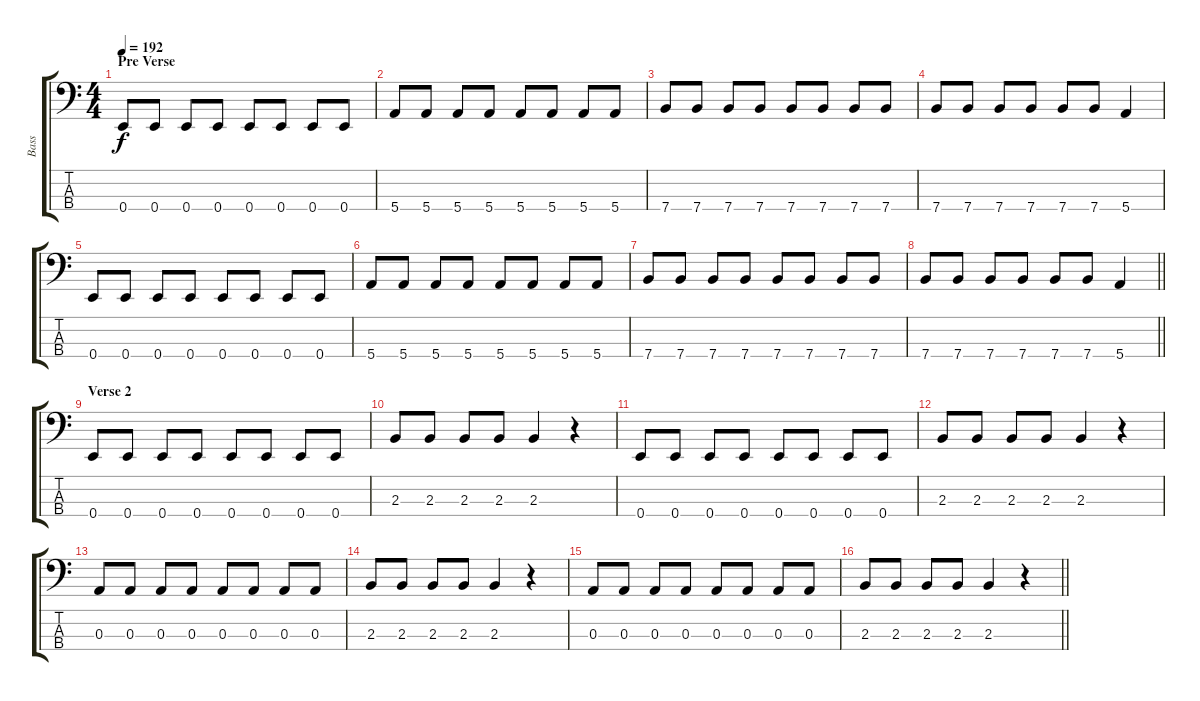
\track ("Bass" "Bass") {instrument slapbass2}
\staff {score tabs}
\tuning (G2 D2 A1 E1) {hide}
\ts (4 4)
\section ("" "Pre Verse")
\tempo 192
\clef f4
\ks c
0.4.8{dy f} 0.4.8 0.4.8 0.4.8 0.4.8 0.4.8 0.4.8 0.4.8 |
5.4.8 5.4.8 5.4.8 5.4.8 5.4.8 5.4.8 5.4.8 5.4.8 |
7.4.8 7.4.8 7.4.8 7.4.8 7.4.8 7.4.8 7.4.8 7.4.8 |
7.4.8 7.4.8 7.4.8 7.4.8 7.4.8 7.4.8 5.4.4 |
0.4.8 0.4.8 0.4.8 0.4.8 0.4.8 0.4.8 0.4.8 0.4.8 |
5.4.8 5.4.8 5.4.8 5.4.8 5.4.8 5.4.8 5.4.8 5.4.8 |
7.4.8 7.4.8 7.4.8 7.4.8 7.4.8 7.4.8 7.4.8 7.4.8 |
\barLineRight lightlight
7.4.8 7.4.8 7.4.8 7.4.8 7.4.8 7.4.8 5.4.4 |
\section ("" "Verse 2")
0.4.8 0.4.8 0.4.8 0.4.8 0.4.8 0.4.8 0.4.8 0.4.8 |
2.3.8 2.3.8 2.3.8 2.3.8 2.3.4 r.4 |
0.4.8 0.4.8 0.4.8 0.4.8 0.4.8 0.4.8 0.4.8 0.4.8 |
2.3.8 2.3.8 2.3.8 2.3.8 2.3.4 r.4 |
0.3.8 0.3.8 0.3.8 0.3.8 0.3.8 0.3.8 0.3.8 0.3.8 |
2.3.8 2.3.8 2.3.8 2.3.8 2.3.4 r.4 |
0.3.8 0.3.8 0.3.8 0.3.8 0.3.8 0.3.8 0.3.8 0.3.8 |
\barLineRight lightlight
2.3.8 2.3.8 2.3.8 2.3.8 2.3.4 r.4
